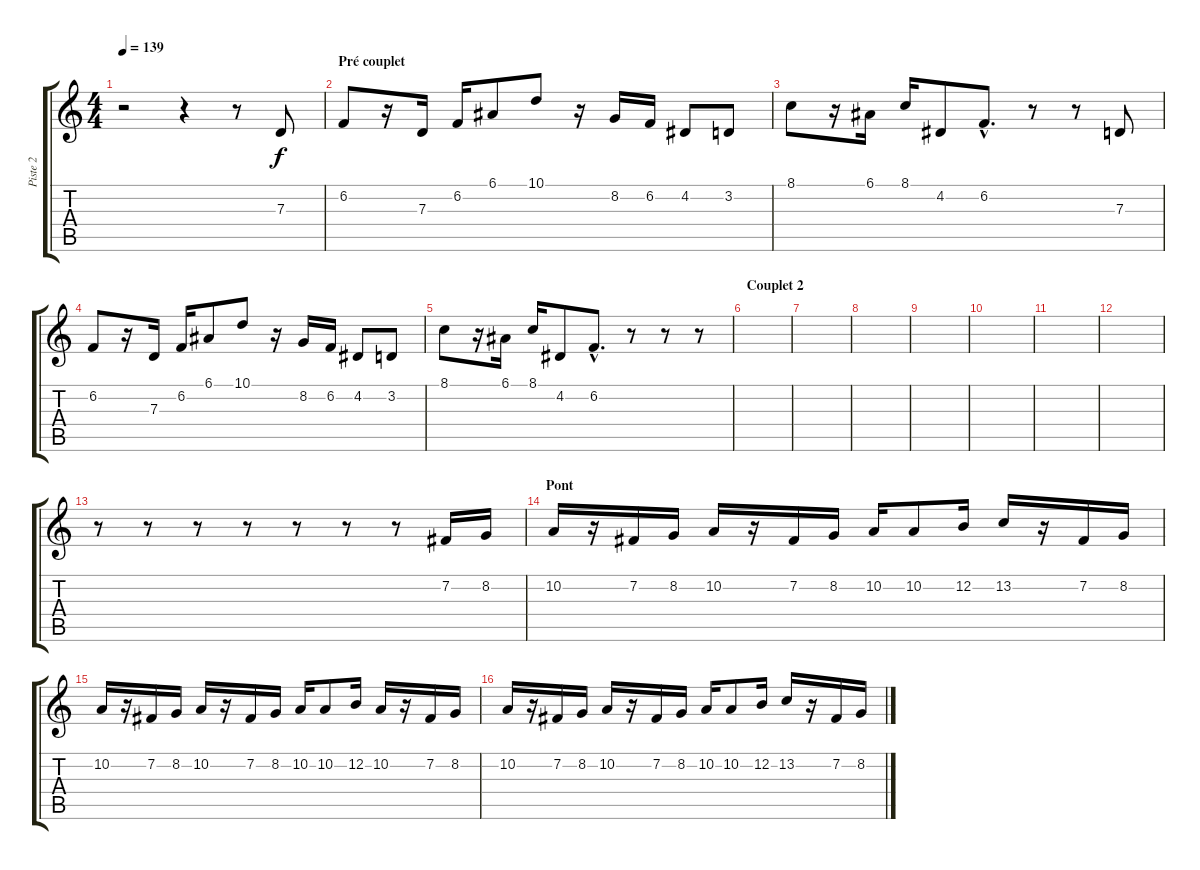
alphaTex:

\track ("Piste 2" "Piste 2") {instrument trumpet}
\staff {score tabs}
\tuning (E4 B3 G3 D3 A2 E2) {hide}
\ts (4 4)
\tempo 139
\clef g2
\ks c
r.2{dy f} r.4 r.8 7.3.8 |
\section ("" "Pré couplet")
6.2.8 r.16 7.3.16 6.2.16 6.1.8 10.1.8 r.16 8.2.16 6.2.16 4.2.8 3.2.8 |
8.1.8 r.16 6.1.16 8.1.16 4.2.8 6.2{hac}.8{d} r.8 r.8 7.3.8 |
6.2.8 r.16 7.3.16 6.2.16 6.1.8 10.1.8 r.16 8.2.16 6.2.16 4.2.8 3.2.8 |
8.1.8 r.16 6.1.16 8.1.16 4.2.8 6.2{hac}.8{d} r.8 r.8 r.8 |
\section ("" "Couplet 2")
|
|
|
|
|
|
|
r.8 r.8 r.8 r.8 r.8 r.8 r.8 7.2.16 8.2.16 |
\section ("" "Pont")
10.2.16 r.16 7.2.16 8.2.16 10.2.16 r.16 7.2.16 8.2.16 10.2.16 10.2.8 12.2.16 13.2.16 r.16 7.2.16 8.2.16 |
10.2.16 r.16 7.2.16 8.2.16 10.2.16 r.16 7.2.16 8.2.16 10.2.16 10.2.8 12.2.16 10.2.16 r.16 7.2.16 8.2.16 |
10.2.16 r.16 7.2.16 8.2.16 10.2.16 r.16 7.2.16 8.2.16 10.2.16 10.2.8 12.2.16 13.2.16 r.16 7.2.16 8.2.16
